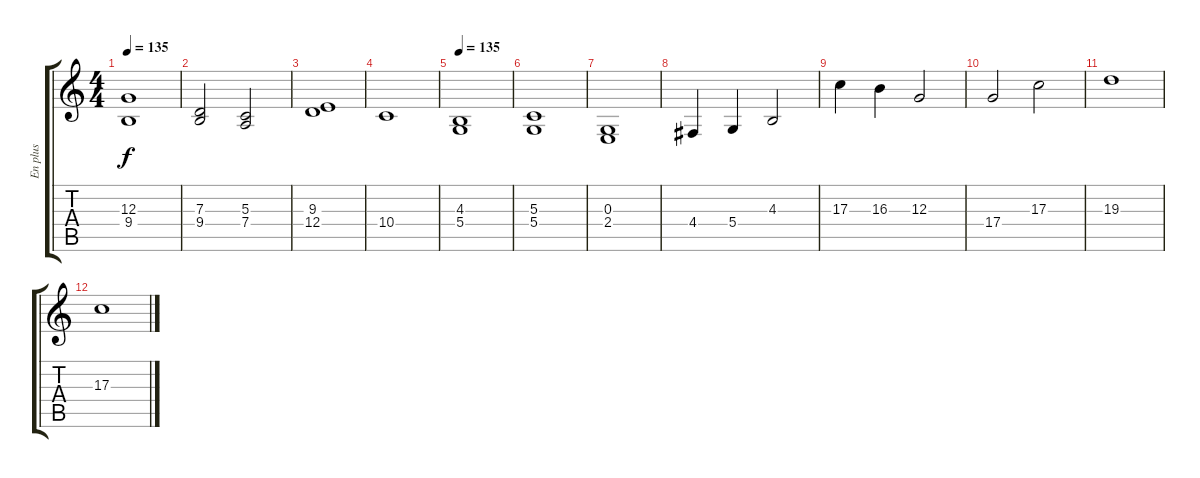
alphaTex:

\track ("En plus" "En plus") {instrument glockenspiel}
\staff {score tabs}
\tuning (E4 B3 G3 D3 A2 E2) {hide}
\ts (4 4)
\tempo 135
\clef g2
\ks c
(12.3 9.4).1{dy f} |
(7.3 9.4).2 (5.3 7.4).2 |
(9.3 12.4).1 |
10.4.1 |
\tempo 135
(4.3 5.4).1 |
(5.3 5.4).1 |
(0.3 2.4).1 |
4.4.4 5.4.4 4.3.2 |
17.3.4 16.3.4 12.3.2 |
17.4.2 17.3.2 |
19.3.1 |
17.3.1
